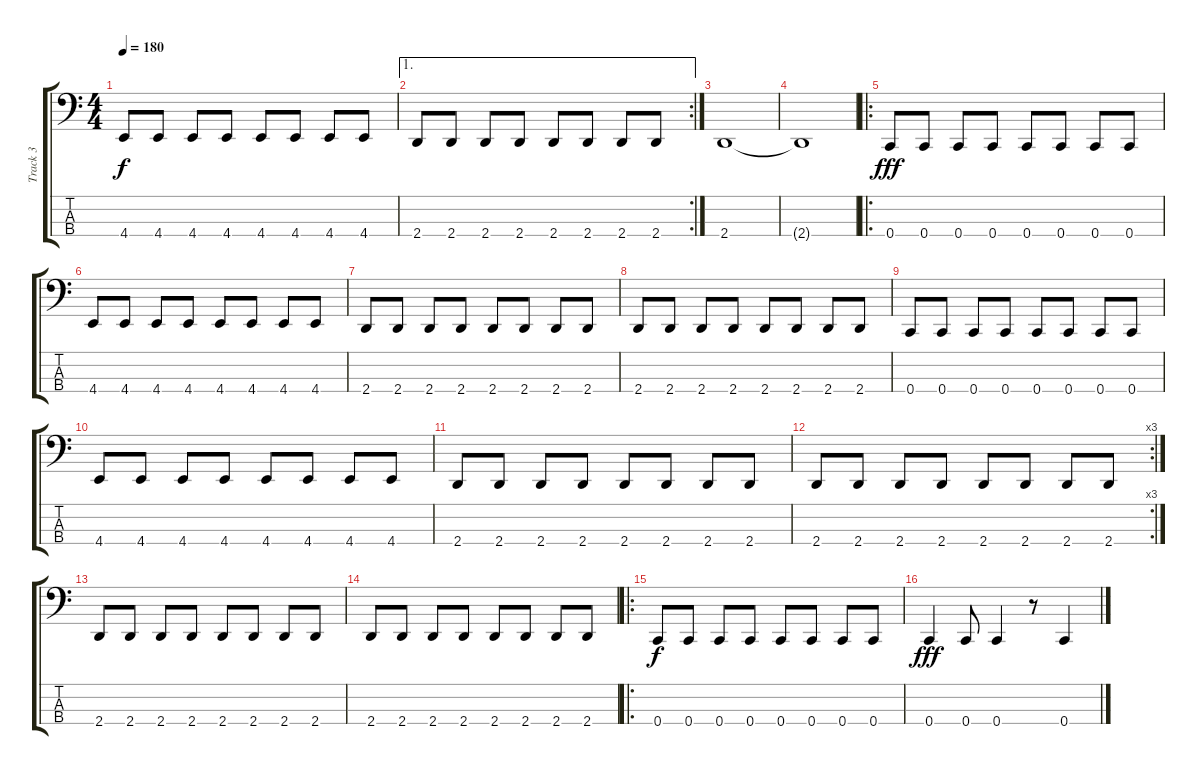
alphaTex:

\track ("Track 3" "Track 3") {instrument electricbasspick}
\staff {score tabs}
\tuning (Gb2 C2 G1 C1) {hide}
\ts (4 4)
\tempo 180
\clef f4
\ks c
4.4.8{dy f} 4.4.8 4.4.8 4.4.8 4.4.8 4.4.8 4.4.8 4.4.8 |
\ae 1
\rc 2
2.4.8 2.4.8 2.4.8 2.4.8 2.4.8 2.4.8 2.4.8 2.4.8 |
2.4.1 |
2.4{t}.1 |
\ro
0.4.8{dy fff} 0.4.8 0.4.8 0.4.8 0.4.8 0.4.8 0.4.8 0.4.8 |
4.4.8 4.4.8 4.4.8 4.4.8 4.4.8 4.4.8 4.4.8 4.4.8 |
2.4.8 2.4.8 2.4.8 2.4.8 2.4.8 2.4.8 2.4.8 2.4.8 |
2.4.8 2.4.8 2.4.8 2.4.8 2.4.8 2.4.8 2.4.8 2.4.8 |
0.4.8 0.4.8 0.4.8 0.4.8 0.4.8 0.4.8 0.4.8 0.4.8 |
4.4.8 4.4.8 4.4.8 4.4.8 4.4.8 4.4.8 4.4.8 4.4.8 |
2.4.8 2.4.8 2.4.8 2.4.8 2.4.8 2.4.8 2.4.8 2.4.8 |
\rc 3
2.4.8 2.4.8 2.4.8 2.4.8 2.4.8 2.4.8 2.4.8 2.4.8 |
2.4.8 2.4.8 2.4.8 2.4.8 2.4.8 2.4.8 2.4.8 2.4.8 |
2.4.8 2.4.8 2.4.8 2.4.8 2.4.8 2.4.8 2.4.8 2.4.8 |
\ro
0.4.8{dy f} 0.4.8 0.4.8 0.4.8 0.4.8 0.4.8 0.4.8 0.4.8 |
0.4.4{dy fff} 0.4.8 0.4.4 r.8 0.4.4
